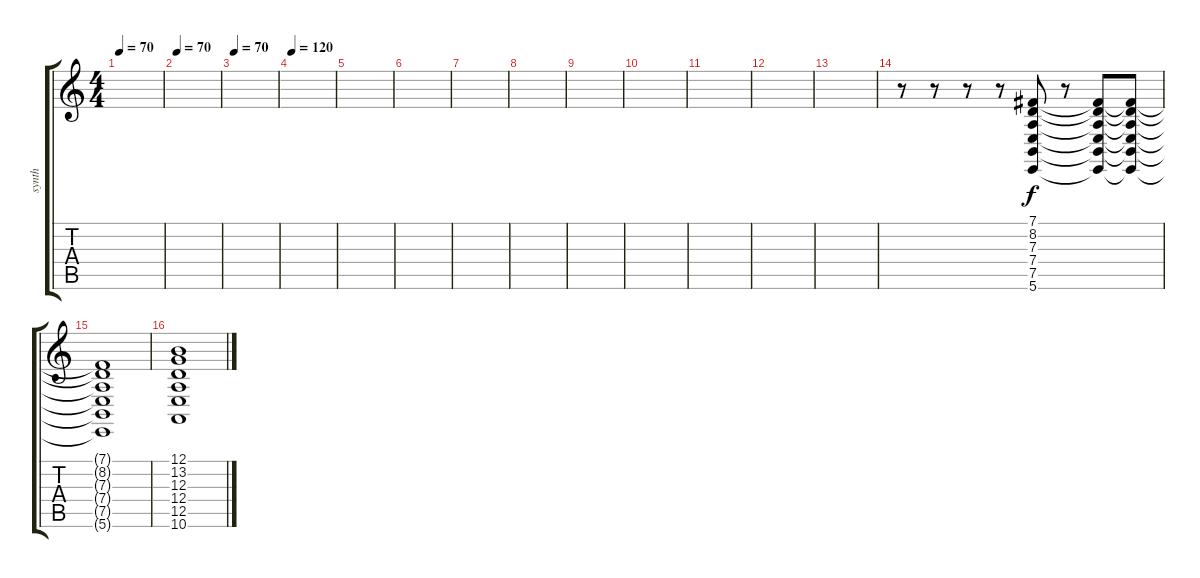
\track ("synth" "synth") {instrument synthstrings1}
\staff {score tabs}
\tuning (B3 Gb3 D3 A2 E2 B1) {hide}
\ts (4 4)
\tempo 70
\clef g2
\ks c
|
\tempo 70
|
\tempo 70
|
\tempo 120
|
|
|
|
|
|
|
|
|
|
r.8 r.8 r.8 r.8 (7.1 8.2 7.3 7.4 7.5 5.6).8 r.8 (7.1{t} 8.2{t} 7.3{t} 7.4{t} 7.5{t} 5.6{t}).8 (7.1{t} 8.2{t} 7.3{t} 7.4{t} 7.5{t} 5.6{t}).8 |
(7.1{t} 8.2{t} 7.3{t} 7.4{t} 7.5{t} 5.6{t}).1 |
(12.1 13.2 12.3 12.4 12.5 10.6).1
